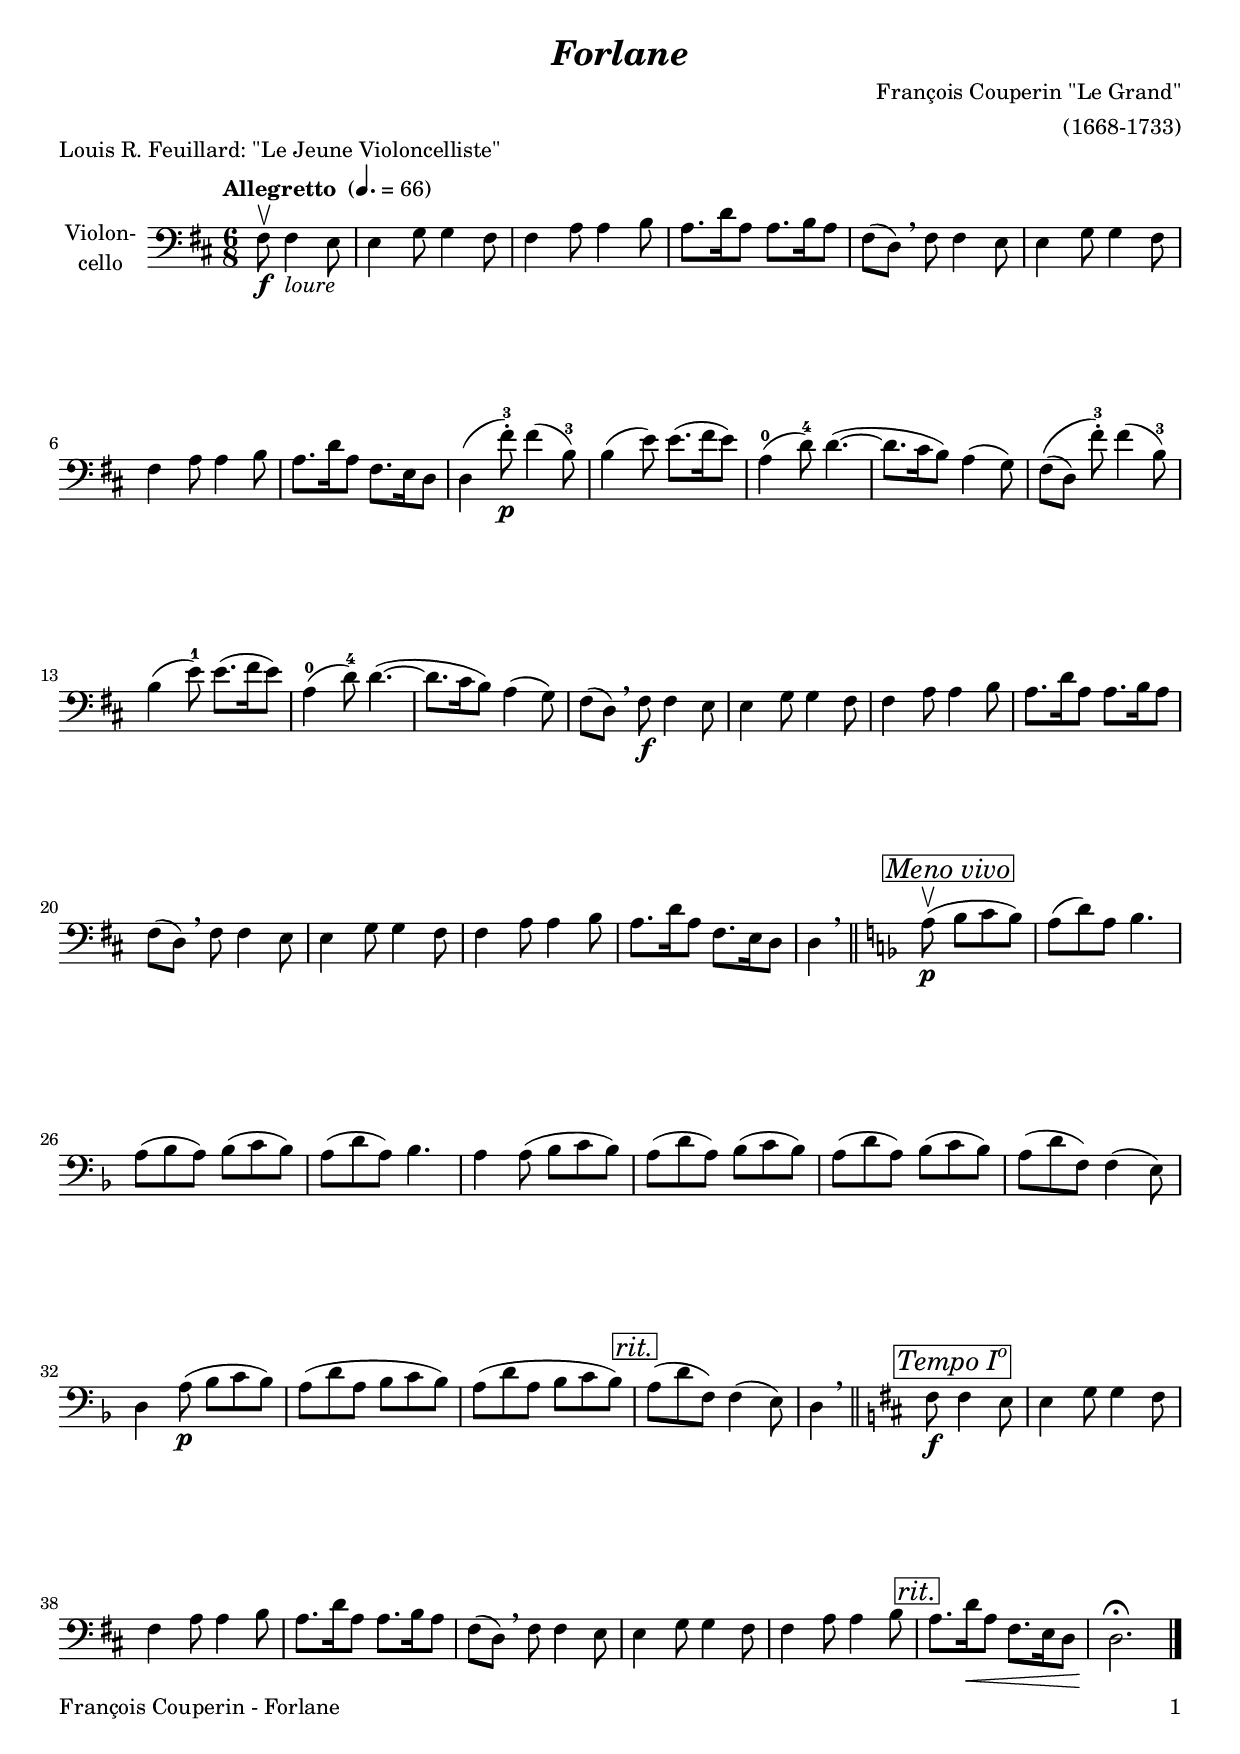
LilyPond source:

\version "2.24.3"
\include "deutsch.ly"

#(set-global-staff-size 19)

\header {
  title     = \markup \bold \italic "Forlane"
  composer  = "François Couperin \"Le Grand\""
  arranger  = "(1668-1733)"
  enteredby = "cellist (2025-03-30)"
  piece     = "Louis R. Feuillard: \"Le Jeune Violoncelliste\""
}

voiceconsts = {
  \key d \major
  \time 6/8
  \clef "bass"
%  \numericTimeSignature
  \compressEmptyMeasures
  % Set default beaming for all staves
%  \set Timing.beamExceptions = #'()
%  \set Timing.baseMoment     = #(ly:make-moment 1 4)
%  \set Timing.beatStructure  = #'(1 1 1)
  \tempo "Allegretto " 4.=66
}

mist = "string ensemble 1"
mivl = "violin"
mivc = "cello"
mipz = "pizzicato strings"

fine = \mark \markup \box \italic "Fine"
lour = \markup \italic "loure"
mevi = \mark \markup \box \italic "Meno vivo"
rit  = \mark \markup \box \italic "rit."
tepr = \mark \markup \box \italic \concat { "Tempo I" \super "o" }

va = \relative c {
  \voiceconsts

  \partial 2 fis8\upbow\f fis4_\lour e8
  e4 g8 g4 fis8
  fis4 a8 a4 h8
  a8. d16 a8 a8. h16 a8

  fis( d) \breathe fis fis4 e8
  e4 g8 g4 fis8
  fis4 a8 a4 h8
  a8. d16 a8 fis8. e16 d8
  d4( fis'8)-.-3\p fis4( h,8)-3

  h4( e8) e8.( fis16 e8)
  a,4(-0 d8)-4 d4.(~
  d8. cis16 h8) a4( g8)
  fis\(([ d]) fis'\)-.-3 fis4( h,8)-3
  h4( e8)-1 e8.( fis16 e8)

  a,4(-0 d8)-4 d4.(~
  d8. cis16 h8) a4( g8)
  fis( d) \breathe fis\f fis4 e8
  e4 g8 g4 fis8
  fis4 a8 a4 h8

  a8. d16 a8 a8. h16 a8
  fis( d) \breathe fis fis4 e8
  e4 g8 g4 fis8
  fis4 a8 a4 h8
  a8. d16 a8 fis8. e16 d8
  d4 \breathe \bar "||" \key d \minor

  a'8(\upbow\p \mevi b c b)
  a( d) a b4.
  a8( b a) b( c b)
  a( d a) b4.
  a4 a8( b c b)

  a( d a) b( c b)
  a( d a) b(c b)
  a( d f,) f4( e8)
  d4 a'8(\p b c b)
  a( d a b c b)

  a( d a b c b) \rit
  a( d f,) f4( e8)
  d4 \breathe \bar "||" \key d \major
  fis8\f \tepr fis4 e8
  e4 g8 g4 fis8
  fis4 a8 a4 h8

  a8. d16 a8 a8. h16 a8
  fis( d) \breathe fis fis4 e8
  e4 g8 g4 fis8
  fis4 a8 a4 h8 \rit
  a8. d16\< a8 fis8. e16 d8
  d2.\fermata\! \bar "|."
}


music = \new StaffGroup <<
      \new Staff {
	\set Staff.midiInstrument = \mivc
	\set Staff.instrumentName = \markup \center-column { "Violon-" "cello" }
	\transpose c c { \va }
      }
>>

\book {
   \paper {
    print-page-number = ##t
    print-first-page-number = ##t
    ragged-last-bottom = ##f
    oddHeaderMarkup = \markup \null
    evenHeaderMarkup = \markup \null
    oddFooterMarkup = \markup {
      \fill-line {
        \if \should-print-page-number
        "François Couperin - Forlane" \fromproperty #'page:page-number-string
      }
    }
    evenFooterMarkup = \oddFooterMarkup
  } \score {
    \music
    \layout {}
  }

  \score {
    \unfoldRepeats \music

    \midi {
      \context {
        \Score
      }
    }
  }
}
